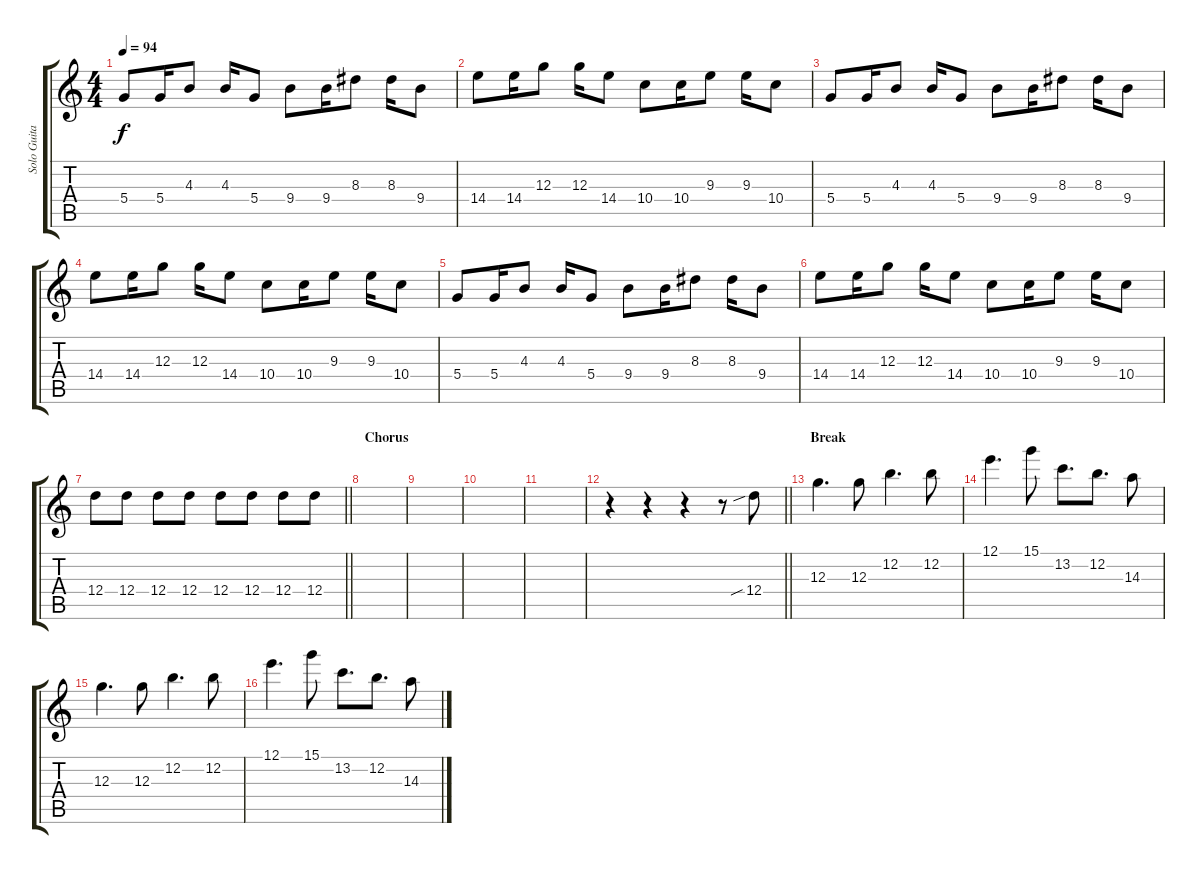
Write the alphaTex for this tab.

\track ("Solo Guitar" "Solo Guita") {instrument electricguitarclean}
\staff {score tabs}
\tuning (E4 B3 G3 D3 A2 E2) {hide}
\ts (4 4)
\tempo 94
\clef g2
\ks c
5.4.8{dy f} 5.4.16 4.3.8 4.3.16 5.4.8 9.4.8 9.4.16 8.3.8 8.3.16 9.4.8 |
14.4.8 14.4.16 12.3.8 12.3.16 14.4.8 10.4.8 10.4.16 9.3.8 9.3.16 10.4.8 |
5.4.8 5.4.16 4.3.8 4.3.16 5.4.8 9.4.8 9.4.16 8.3.8 8.3.16 9.4.8 |
14.4.8 14.4.16 12.3.8 12.3.16 14.4.8 10.4.8 10.4.16 9.3.8 9.3.16 10.4.8 |
5.4.8 5.4.16 4.3.8 4.3.16 5.4.8 9.4.8 9.4.16 8.3.8 8.3.16 9.4.8 |
14.4.8 14.4.16 12.3.8 12.3.16 14.4.8 10.4.8 10.4.16 9.3.8 9.3.16 10.4.8 |
\barLineRight lightlight
12.4.8 12.4.8 12.4.8 12.4.8 12.4.8 12.4.8 12.4.8 12.4.8 |
\section ("" "Chorus")
|
|
|
|
\barLineRight lightlight
r.4 r.4 r.4 r.8 12.4{sib}.8 |
\section ("" "Break")
12.3.4{d} 12.3.8 12.2.4{d} 12.2.8 |
12.1.4{d} 15.1.8 13.2.8{d} 12.2.8{d} 14.3.8 |
12.3.4{d} 12.3.8 12.2.4{d} 12.2.8 |
12.1.4{d} 15.1.8 13.2.8{d} 12.2.8{d} 14.3.8
